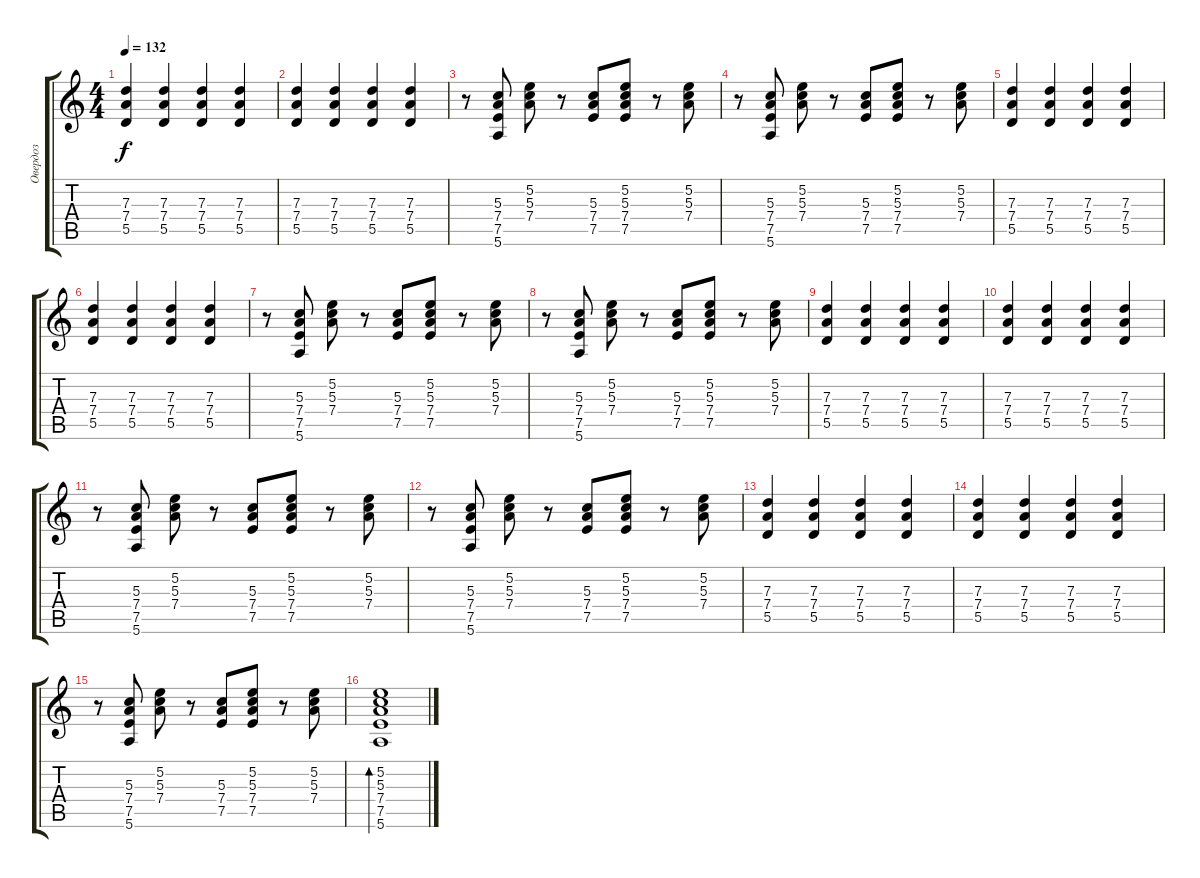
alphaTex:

\track ("Овердоз" "Овердоз") {instrument overdrivenguitar}
\staff {score tabs}
\tuning (E4 B3 G3 D3 A2 E2) {hide}
\ts (4 4)
\tempo 132
\clef g2
\ks c
(7.3 7.4 5.5).4{dy f} (7.3 7.4 5.5).4 (7.3 7.4 5.5).4 (7.3 7.4 5.5).4 |
(7.3 7.4 5.5).4 (7.3 7.4 5.5).4 (7.3 7.4 5.5).4 (7.3 7.4 5.5).4 |
r.8 (5.3 7.4 7.5 5.6).8 (5.2 5.3 7.4).8 r.8 (5.3 7.4 7.5).8 (5.2 5.3 7.4 7.5).8 r.8 (5.2 5.3 7.4).8 |
r.8 (5.3 7.4 7.5 5.6).8 (5.2 5.3 7.4).8 r.8 (5.3 7.4 7.5).8 (5.2 5.3 7.4 7.5).8 r.8 (5.2 5.3 7.4).8 |
(7.3 7.4 5.5).4 (7.3 7.4 5.5).4 (7.3 7.4 5.5).4 (7.3 7.4 5.5).4 |
(7.3 7.4 5.5).4 (7.3 7.4 5.5).4 (7.3 7.4 5.5).4 (7.3 7.4 5.5).4 |
r.8 (5.3 7.4 7.5 5.6).8 (5.2 5.3 7.4).8 r.8 (5.3 7.4 7.5).8 (5.2 5.3 7.4 7.5).8 r.8 (5.2 5.3 7.4).8 |
r.8 (5.3 7.4 7.5 5.6).8 (5.2 5.3 7.4).8 r.8 (5.3 7.4 7.5).8 (5.2 5.3 7.4 7.5).8 r.8 (5.2 5.3 7.4).8 |
(7.3 7.4 5.5).4 (7.3 7.4 5.5).4 (7.3 7.4 5.5).4 (7.3 7.4 5.5).4 |
(7.3 7.4 5.5).4 (7.3 7.4 5.5).4 (7.3 7.4 5.5).4 (7.3 7.4 5.5).4 |
r.8 (5.3 7.4 7.5 5.6).8 (5.2 5.3 7.4).8 r.8 (5.3 7.4 7.5).8 (5.2 5.3 7.4 7.5).8 r.8 (5.2 5.3 7.4).8 |
r.8 (5.3 7.4 7.5 5.6).8 (5.2 5.3 7.4).8 r.8 (5.3 7.4 7.5).8 (5.2 5.3 7.4 7.5).8 r.8 (5.2 5.3 7.4).8 |
(7.3 7.4 5.5).4 (7.3 7.4 5.5).4 (7.3 7.4 5.5).4 (7.3 7.4 5.5).4 |
(7.3 7.4 5.5).4 (7.3 7.4 5.5).4 (7.3 7.4 5.5).4 (7.3 7.4 5.5).4 |
r.8 (5.3 7.4 7.5 5.6).8 (5.2 5.3 7.4).8 r.8 (5.3 7.4 7.5).8 (5.2 5.3 7.4 7.5).8 r.8 (5.2 5.3 7.4).8 |
(5.2 5.3 7.4 7.5 5.6).1{bd 60}
